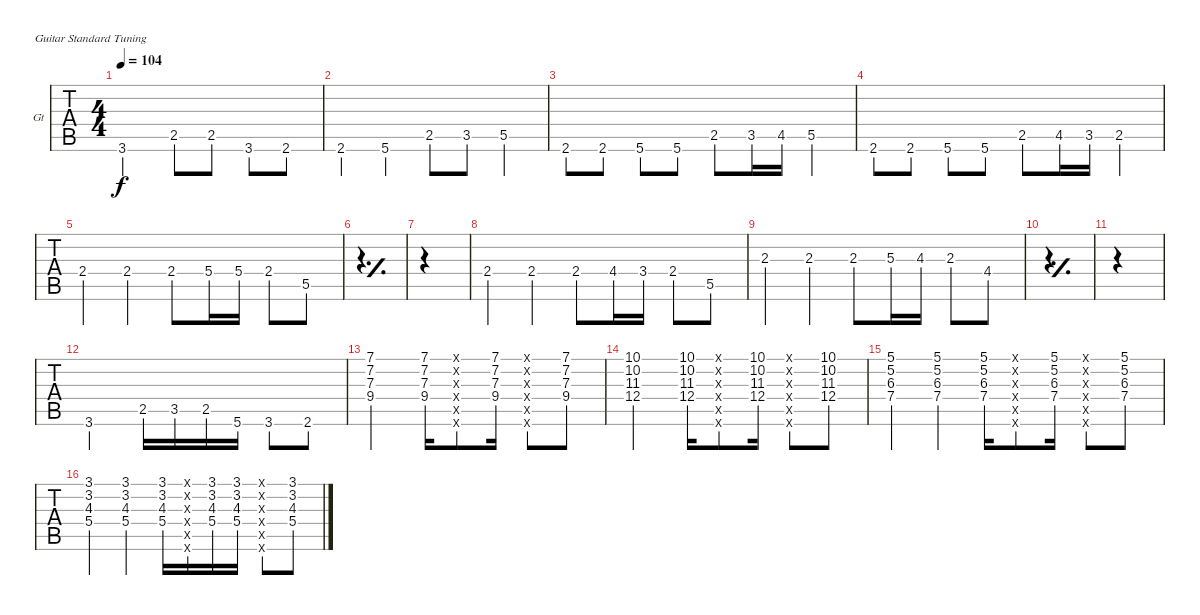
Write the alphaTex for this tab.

\defaultSystemsLayout 4
\bracketExtendMode groupsimilarinstruments
\firstSystemTrackNameOrientation horizontal
\otherSystemsTrackNameOrientation horizontal
\track ("Илья" "Gt") {instrument acousticguitarsteel}
\staff {tabs}
\tuning (E4 B3 G3 D3 A2 E2)
\ts (4 4)
\tempo 104
\clef g2
\ks c
3.6.2{dy f} 2.5.8 2.5.8 3.6.8 2.6.8 |
2.6.4 5.6.4 2.5.8 3.5.8 5.5.4 |
2.6.8 2.6.8 5.6.8 5.6.8 2.5.8 3.5.16 4.5.16 5.5.4 |
2.6.8 2.6.8 5.6.8 5.6.8 2.5.8 4.5.16 3.5.16 2.5.4 |
2.4.4 2.4.4 2.4.8 5.4.16 5.4.16 2.4.8 5.5.8 |
\simile simple
|
|
\simile none
2.4.4 2.4.4 2.4.8 4.4.16 3.4.16 2.4.8 5.5.8 |
2.3.4 2.3.4 2.3.8 5.3.16 4.3.16 2.3.8 4.4.8 |
\simile simple
|
|
\simile none
3.6.2 2.5.16 3.5.16 2.5.16 5.6.16 3.6.8 2.6.8 |
(9.4 7.3 7.2 7.1).2 (9.4 7.3 7.2 7.1).16 (9.4{x} 7.3{x} 7.2{x} 7.1{x} 0.6{x} 0.5{x}).8 (9.4 7.3 7.2 7.1).16 (9.4{x} 7.3{x} 7.2{x} 7.1{x} 0.5{x} 0.6{x}).8 (9.4 7.3 7.2 7.1).8 |
(12.4 11.3 10.2 10.1).2 (12.4 11.3 10.2 10.1).16 (12.4{x} 11.3{x} 10.2{x} 10.1{x} 0.6{x} 0.5{x}).8 (12.4 11.3 10.2 10.1).16 (12.4{x} 11.3{x} 10.2{x} 10.1{x} 0.5{x} 0.6{x}).8 (12.4 11.3 10.2 10.1).8 |
(7.4 6.3 5.2 5.1).4 (7.4 6.3 5.2 5.1).4 (7.4 6.3 5.2 5.1).16 (7.4{x} 6.3{x} 5.2{x} 5.1{x} 0.6{x} 0.5{x}).8 (7.4 6.3 5.2 5.1).16 (7.4{x} 6.3{x} 5.2{x} 5.1{x} 0.6{x} 0.5{x}).8 (7.4 6.3 5.2 5.1).8 |
(5.4 4.3 3.2 3.1).4 (5.4 4.3 3.2 3.1).4 (5.4 4.3 3.2 3.1).16 (5.4{x} 4.3{x} 3.2{x} 3.1{x} 0.6{x} 0.5{x}).16 (5.4 4.3 3.2 3.1).16 (5.4 4.3 3.2 3.1).16 (5.4{x} 4.3{x} 3.2{x} 3.1{x} 0.5{x} 0.6{x}).8 (5.4 4.3 3.2 3.1).8
